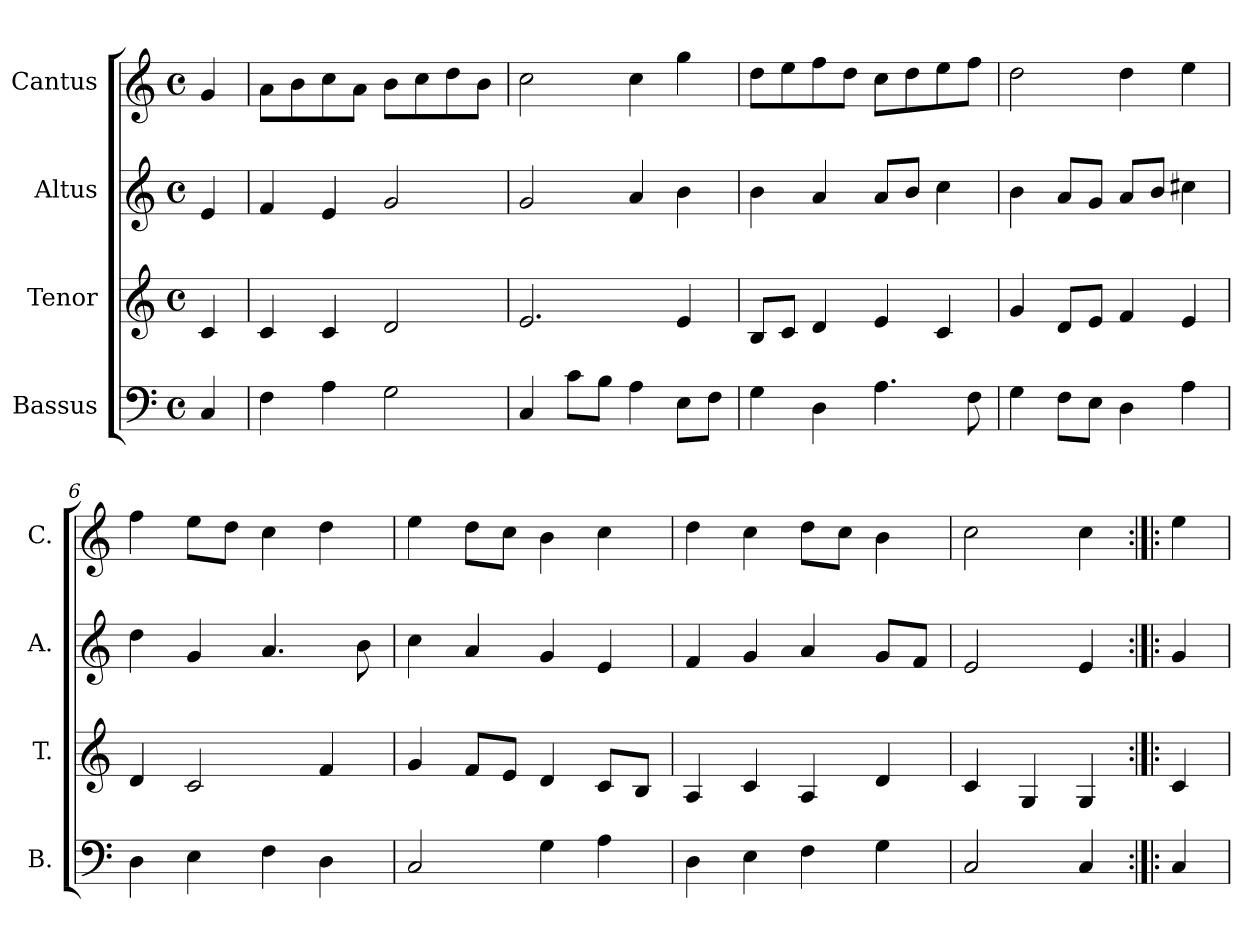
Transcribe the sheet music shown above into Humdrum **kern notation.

**kern	**kern	**kern	**kern
*part4	*part3	*part2	*part1
*staff4	*staff3	*staff2	*staff1
*I"Bassus	*I"Tenor	*I"Altus	*I"Cantus
*I'B.	*I'T.	*I'A.	*I'C.
*clefF4	*clefG2	*clefG2	*clefG2
*k[]	*k[]	*k[]	*k[]
*M4/4	*M4/4	*M4/4	*M4/4
*met(c)	*met(c)	*met(c)	*met(c)
=1	=1	=1	=1
4C/	4c/	4e/	4g/
=2	=2	=2	=2
4F\	4c/	4f/	8a\L
.	.	.	8b\
4A\	4c/	4e/	8cc\
.	.	.	8a\J
2G\	2d/	2g/	8b\L
.	.	.	8cc\
.	.	.	8dd\
.	.	.	8b\J
=3	=3	=3	=3
4C/	2.e/	2g/	2cc\
8c\L	.	.	.
8B\J	.	.	.
4A\	.	4a/	4cc\
8E\L	4e/	4b\	4gg\
8F\J	.	.	.
=4	=4	=4	=4
4G\	8B/L	4b\	8dd\L
.	8c/J	.	8ee\
4D\	4d/	4a/	8ff\
.	.	.	8dd\J
4.A\	4e/	8a/L	8cc\L
.	.	8b/J	8dd\
.	4c/	4cc\	8ee\
8F\	.	.	8ff\J
=5	=5	=5	=5
4G\	4g/	4b\	2dd\
8F\L	8d/L	8a/L	.
8E\J	8e/J	8g/J	.
4D\	4f/	8a/L	4dd\
.	.	8b/J	.
4A\	4e/	4cc#X\	4ee\
=6	=6	=6	=6
4D\	4d/	4dd\	4ff\
4E\	2c/	4g/	8ee\L
.	.	.	8dd\J
4F\	.	4.a/	4cc\
4D\	4f/	.	4dd\
.	.	8b\	.
=7	=7	=7	=7
2C/	4g/	4cc\	4ee\
.	8f/L	4a/	8dd\L
.	8e/J	.	8cc\J
4G\	4d/	4g/	4b\
4A\	8c/L	4e/	4cc\
.	8B/J	.	.
=8	=8	=8	=8
4D\	4A/	4f/	4dd\
4E\	4c/	4g/	4cc\
4F\	4A/	4a/	8dd\L
.	.	.	8cc\J
4G\	4d/	8g/L	4b\
.	.	8f/J	.
=9	=9	=9	=9
2C/	4c/	2e/	2cc\
.	4G/	.	.
4C/	4G/	4e/	4cc\
=10:|!|:	=10:|!|:	=10:|!|:	=10:|!|:
4C/	4c/	4g/	4ee\
=	=	=	=
*-	*-	*-	*-
